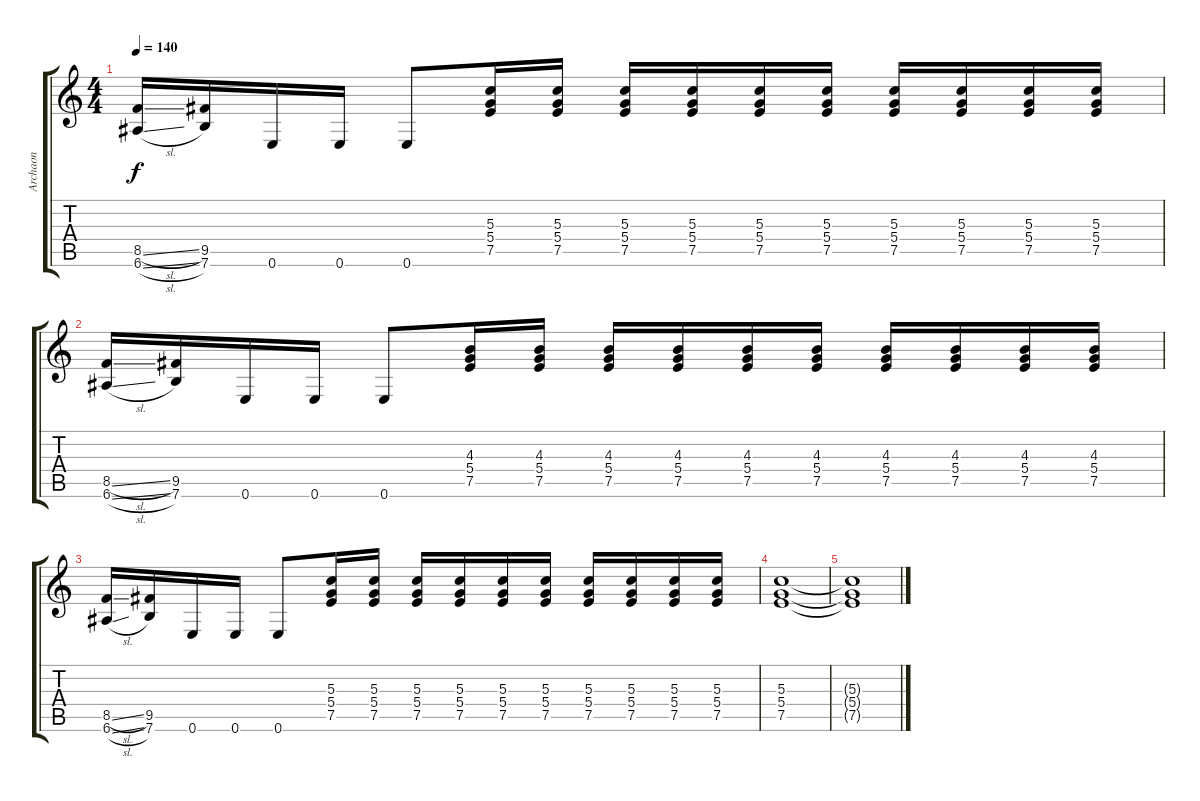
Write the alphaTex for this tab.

\track ("Archaon" "Archaon") {instrument distortionguitar}
\staff {score tabs}
\tuning (E4 B3 G3 D3 A2 E2) {hide}
\ts (4 4)
\tempo 140
\clef g2
\ks c
(8.5{sl} 6.6{sl}).16{dy f} (9.5 7.6).16 0.6.16 0.6.16 0.6.8 (5.3 5.4 7.5).16 (5.3 5.4 7.5).16 (5.3 5.4 7.5).16 (5.3 5.4 7.5).16 (5.3 5.4 7.5).16 (5.3 5.4 7.5).16 (5.3 5.4 7.5).16 (5.3 5.4 7.5).16 (5.3 5.4 7.5).16 (5.3 5.4 7.5).16 |
(8.5{sl} 6.6{sl}).16 (9.5 7.6).16 0.6.16 0.6.16 0.6.8 (4.3 5.4 7.5).16 (4.3 5.4 7.5).16 (4.3 5.4 7.5).16 (4.3 5.4 7.5).16 (4.3 5.4 7.5).16 (4.3 5.4 7.5).16 (4.3 5.4 7.5).16 (4.3 5.4 7.5).16 (4.3 5.4 7.5).16 (4.3 5.4 7.5).16 |
(8.5{sl} 6.6{sl}).16 (9.5 7.6).16 0.6.16 0.6.16 0.6.8 (5.3 5.4 7.5).16 (5.3 5.4 7.5).16 (5.3 5.4 7.5).16 (5.3 5.4 7.5).16 (5.3 5.4 7.5).16 (5.3 5.4 7.5).16 (5.3 5.4 7.5).16 (5.3 5.4 7.5).16 (5.3 5.4 7.5).16 (5.3 5.4 7.5).16 |
(5.3 5.4 7.5).1 |
(5.3{t} 5.4{t} 7.5{t}).1
